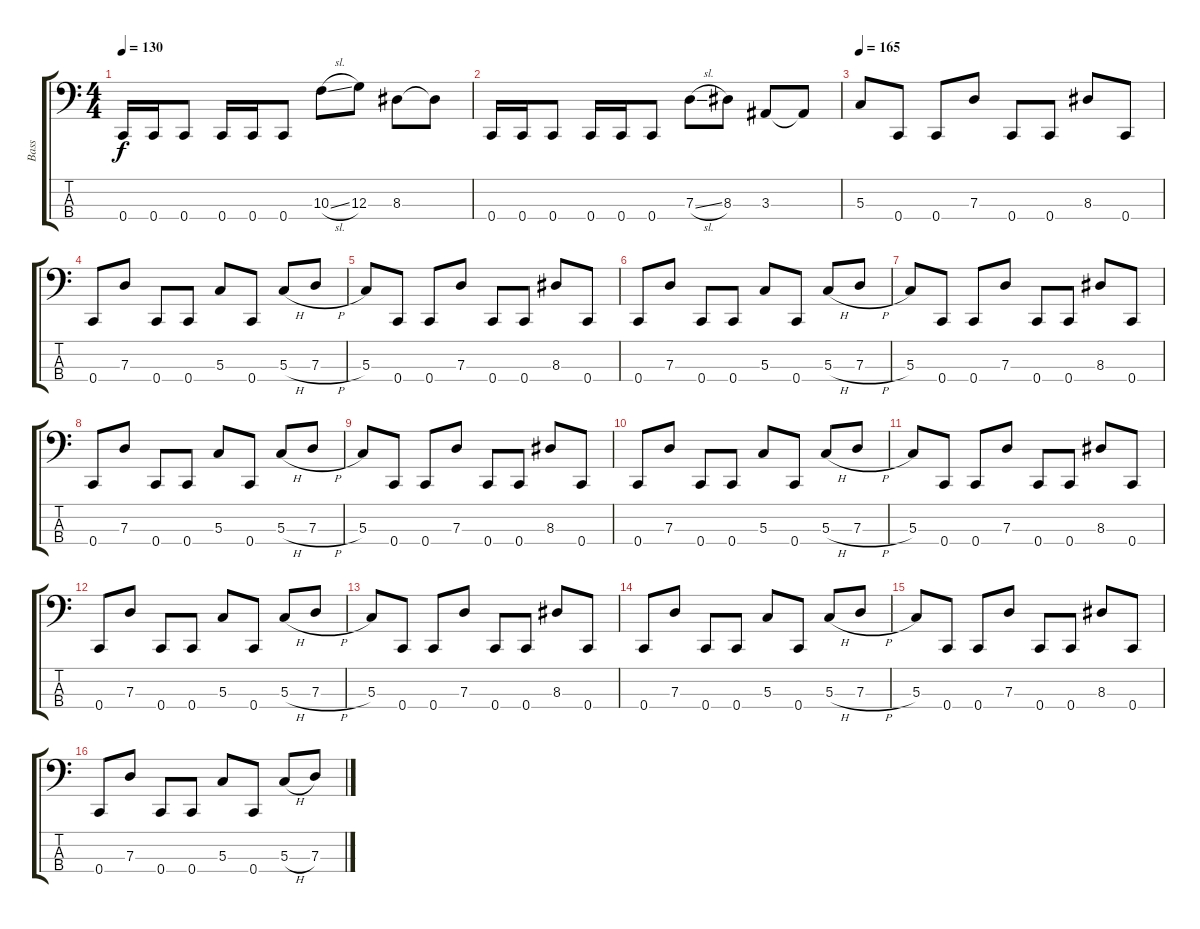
\track ("Bass" "Bass") {instrument electricbasspick}
\staff {score tabs}
\tuning (F2 C2 G1 C1) {hide}
\ts (4 4)
\tempo 130
\clef f4
\ks c
0.4.16{dy f} 0.4.16 0.4.8 0.4.16 0.4.16 0.4.8 10.3{sl}.8 12.3.8 8.3.8 8.3{t}.8 |
0.4.16 0.4.16 0.4.8 0.4.16 0.4.16 0.4.8 7.3{sl}.8 8.3.8 3.3.8 3.3{t}.8 |
\tempo 165
5.3.8 0.4.8 0.4.8 7.3.8 0.4.8 0.4.8 8.3.8 0.4.8 |
0.4.8 7.3.8 0.4.8 0.4.8 5.3.8 0.4.8 5.3{h}.8 7.3{h}.8 |
5.3.8 0.4.8 0.4.8 7.3.8 0.4.8 0.4.8 8.3.8 0.4.8 |
0.4.8 7.3.8 0.4.8 0.4.8 5.3.8 0.4.8 5.3{h}.8 7.3{h}.8 |
5.3.8 0.4.8 0.4.8 7.3.8 0.4.8 0.4.8 8.3.8 0.4.8 |
0.4.8 7.3.8 0.4.8 0.4.8 5.3.8 0.4.8 5.3{h}.8 7.3{h}.8 |
5.3.8 0.4.8 0.4.8 7.3.8 0.4.8 0.4.8 8.3.8 0.4.8 |
0.4.8 7.3.8 0.4.8 0.4.8 5.3.8 0.4.8 5.3{h}.8 7.3{h}.8 |
5.3.8 0.4.8 0.4.8 7.3.8 0.4.8 0.4.8 8.3.8 0.4.8 |
0.4.8 7.3.8 0.4.8 0.4.8 5.3.8 0.4.8 5.3{h}.8 7.3{h}.8 |
5.3.8 0.4.8 0.4.8 7.3.8 0.4.8 0.4.8 8.3.8 0.4.8 |
0.4.8 7.3.8 0.4.8 0.4.8 5.3.8 0.4.8 5.3{h}.8 7.3{h}.8 |
5.3.8 0.4.8 0.4.8 7.3.8 0.4.8 0.4.8 8.3.8 0.4.8 |
0.4.8 7.3.8 0.4.8 0.4.8 5.3.8 0.4.8 5.3{h}.8 7.3{h}.8
